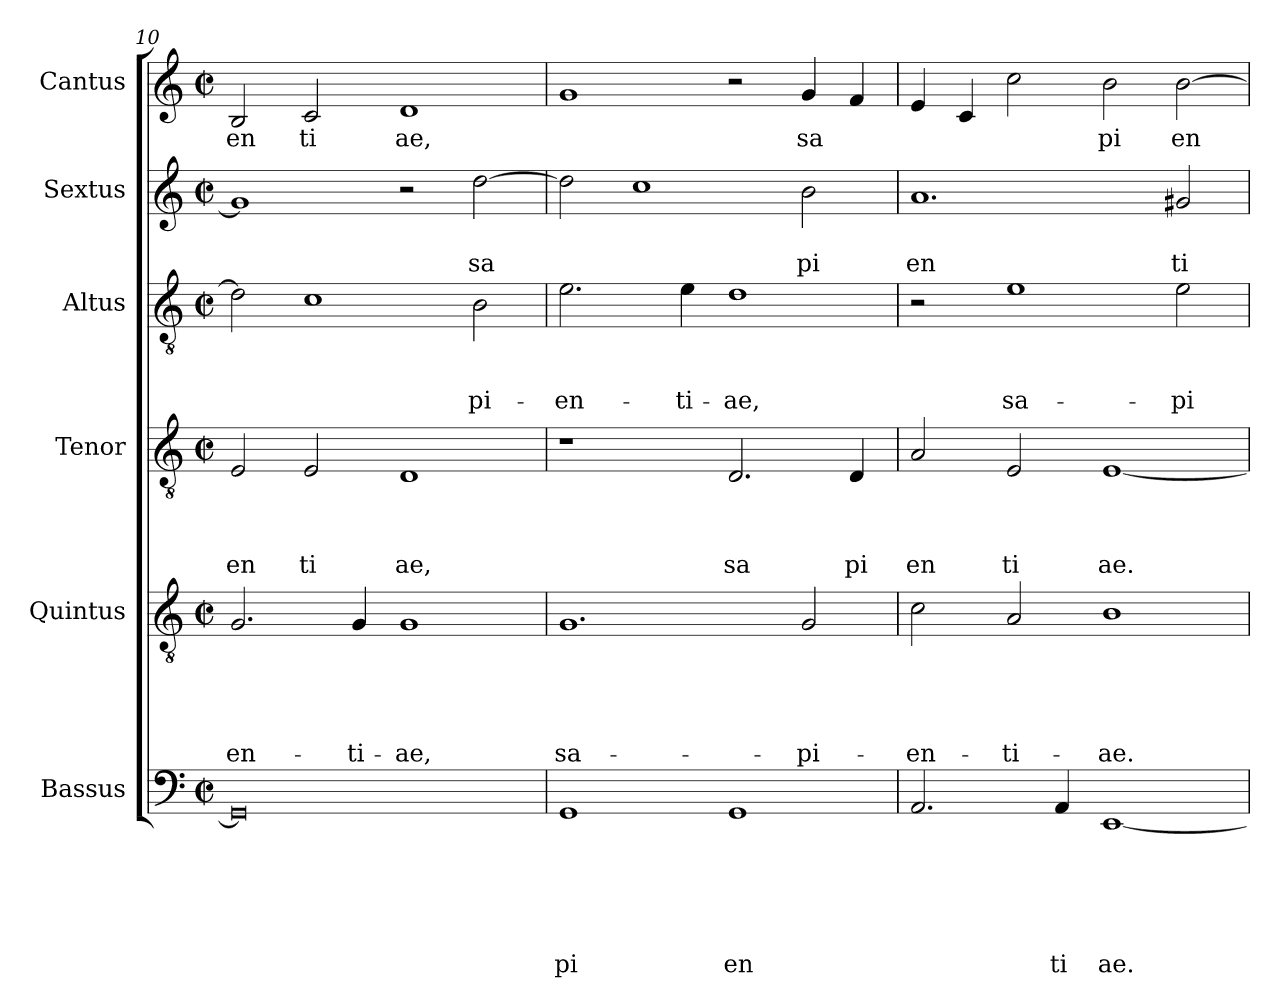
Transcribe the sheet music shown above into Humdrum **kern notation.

**kern	**text	**text	**text	**text	**text	**text	**kern	**text	**text	**text	**text	**text	**kern	**text	**text	**text	**text	**kern	**text	**text	**text	**kern	**text	**text	**kern	**text
*part6	*part6	*part6	*part6	*part6	*part6	*part6	*part5	*part5	*part5	*part5	*part5	*part5	*part4	*part4	*part4	*part4	*part4	*part3	*part3	*part3	*part3	*part2	*part2	*part2	*part1	*part1
*staff6	*staff6	*staff6	*staff6	*staff6	*staff6	*staff6	*staff5	*staff5	*staff5	*staff5	*staff5	*staff5	*staff4	*staff4	*staff4	*staff4	*staff4	*staff3	*staff3	*staff3	*staff3	*staff2	*staff2	*staff2	*staff1	*staff1
*I"Bassus	*	*	*	*	*	*	*I"Quintus	*	*	*	*	*	*I"Tenor	*	*	*	*	*I"Altus	*	*	*	*I"Sextus	*	*	*I"Cantus	*
*clefF4	*	*	*	*	*	*	*clefGv2	*	*	*	*	*	*clefGv2	*	*	*	*	*clefGv2	*	*	*	*clefG2	*	*	*clefG2	*
*k[]	*	*	*	*	*	*	*k[]	*	*	*	*	*	*k[]	*	*	*	*	*k[]	*	*	*	*k[]	*	*	*k[]	*
*C:	*	*	*	*	*	*	*C:	*	*	*	*	*	*C:	*	*	*	*	*C:	*	*	*	*C:	*	*	*C:	*
*M2/2	*	*	*	*	*	*	*M2/2	*	*	*	*	*	*M2/2	*	*	*	*	*M2/2	*	*	*	*M2/2	*	*	*M2/2	*
*met(c|)	*	*	*	*	*	*	*met(c|)	*	*	*	*	*	*met(c|)	*	*	*	*	*met(c|)	*	*	*	*met(c|)	*	*	*met(c|)	*
=10	=10	=10	=10	=10	=10	=10	=10	=10	=10	=10	=10	=10	=10	=10	=10	=10	=10	=10	=10	=10	=10	=10	=10	=10	=10	=10
!	!	!	!	!	!	!	!	!	!	!	!	!LO:LY:b	!	!	!	!	!LO:LY:b	!	!	!	!	!	!	!	!	!LO:LY:b
0GG]	.	.	.	.	.	.	2.G/	.	.	.	.	-en-	2E/	.	.	.	en	2d\]	.	.	.	1g]	.	.	2B/	en
!	!	!	!	!	!	!	!	!	!	!	!	!	!	!	!	!	!LO:LY:b	!	!	!	!	!	!	!	!	!LO:LY:b
.	.	.	.	.	.	.	.	.	.	.	.	.	2E/	.	.	.	ti	1c	.	.	.	.	.	.	2c/	ti
!	!	!	!	!	!	!	!	!	!	!	!	!LO:LY:b	!	!	!	!	!	!	!	!	!	!	!	!	!	!
.	.	.	.	.	.	.	4G/	.	.	.	.	-ti-	.	.	.	.	.	.	.	.	.	.	.	.	.	.
!	!	!	!	!	!	!	!	!	!	!	!	!LO:LY:b	!	!	!	!	!LO:LY:b	!	!	!	!	!	!	!	!	!LO:LY:b
.	.	.	.	.	.	.	1G	.	.	.	.	-ae,	1D	.	.	.	ae,	.	.	.	.	2r	.	.	1d	ae,
!	!	!	!	!	!	!	!	!	!	!	!	!	!	!	!	!	!	!	!	!	!LO:LY:b	!	!	!LO:LY:b	!	!
.	.	.	.	.	.	.	.	.	.	.	.	.	.	.	.	.	.	2B\	.	.	-pi-	[>2dd\	.	sa	.	.
=11	=11	=11	=11	=11	=11	=11	=11	=11	=11	=11	=11	=11	=11	=11	=11	=11	=11	=11	=11	=11	=11	=11	=11	=11	=11	=11
!	!	!	!	!	!	!LO:LY:b	!	!	!	!	!	!LO:LY:b	!	!	!	!	!	!	!	!	!LO:LY:b	!	!	!	!	!
1GG	.	.	.	.	.	pi	1.G	.	.	.	.	sa-	1r	.	.	.	.	2.e\	.	.	-en-	2dd\]	.	.	1g	.
.	.	.	.	.	.	.	.	.	.	.	.	.	.	.	.	.	.	.	.	.	.	1cc	.	.	.	.
!	!	!	!	!	!	!	!	!	!	!	!	!	!	!	!	!	!	!	!	!	!LO:LY:b	!	!	!	!	!
.	.	.	.	.	.	.	.	.	.	.	.	.	.	.	.	.	.	4e\	.	.	-ti-	.	.	.	.	.
!	!	!	!	!	!	!LO:LY:b	!	!	!	!	!	!	!	!	!	!	!LO:LY:b	!	!	!	!LO:LY:b	!	!	!	!	!
1GG	.	.	.	.	.	en	.	.	.	.	.	.	2.D/	.	.	.	sa	1d	.	.	-ae,	.	.	.	2r	.
!	!	!	!	!	!	!	!	!	!	!	!	!LO:LY:b	!	!	!	!	!	!	!	!	!	!	!	!LO:LY:b	!	!LO:LY:b
.	.	.	.	.	.	.	2G/	.	.	.	.	-pi-	.	.	.	.	.	.	.	.	.	2b\	.	pi	4g/	sa
!	!	!	!	!	!	!	!	!	!	!	!	!	!	!	!	!	!LO:LY:b	!	!	!	!	!	!	!	!	!
.	.	.	.	.	.	.	.	.	.	.	.	.	4D/	.	.	.	pi	.	.	.	.	.	.	.	4f/	.
=12	=12	=12	=12	=12	=12	=12	=12	=12	=12	=12	=12	=12	=12	=12	=12	=12	=12	=12	=12	=12	=12	=12	=12	=12	=12	=12
!	!	!	!	!	!	!	!	!	!	!	!	!LO:LY:b	!	!	!	!	!LO:LY:b	!	!	!	!	!	!	!LO:LY:b	!	!
2.AA/	.	.	.	.	.	.	2c\	.	.	.	.	-en-	2A/	.	.	.	en	2r	.	.	.	1.a	.	en	4e/	.
.	.	.	.	.	.	.	.	.	.	.	.	.	.	.	.	.	.	.	.	.	.	.	.	.	4c/	.
!	!	!	!	!	!	!	!	!	!	!	!	!LO:LY:b	!	!	!	!	!LO:LY:b	!	!	!	!LO:LY:b	!	!	!	!	!
.	.	.	.	.	.	.	2A/	.	.	.	.	-ti-	2E/	.	.	.	ti	1e	.	.	sa-	.	.	.	2cc\	.
!	!	!	!	!	!	!LO:LY:b	!	!	!	!	!	!	!	!	!	!	!	!	!	!	!	!	!	!	!	!
4AA/	.	.	.	.	.	ti	.	.	.	.	.	.	.	.	.	.	.	.	.	.	.	.	.	.	.	.
!	!	!	!	!	!	!LO:LY:b	!	!	!	!	!	!LO:LY:b	!	!	!	!	!LO:LY:b	!	!	!	!	!	!	!	!	!LO:LY:b
[<1EE	.	.	.	.	.	ae.	1B	.	.	.	.	-ae.	[<1E	.	.	.	ae.	.	.	.	.	.	.	.	2b\	pi
!	!	!	!	!	!	!	!	!	!	!	!	!	!	!	!	!	!	!	!	!	!LO:LY:b	!	!	!LO:LY:b	!	!LO:LY:b
.	.	.	.	.	.	.	.	.	.	.	.	.	.	.	.	.	.	2e\	.	.	-pi-	2g#X/	.	ti	[<2b\	en
=	=	=	=	=	=	=	=	=	=	=	=	=	=	=	=	=	=	=	=	=	=	=	=	=	=	=
*-	*-	*-	*-	*-	*-	*-	*-	*-	*-	*-	*-	*-	*-	*-	*-	*-	*-	*-	*-	*-	*-	*-	*-	*-	*-	*-
